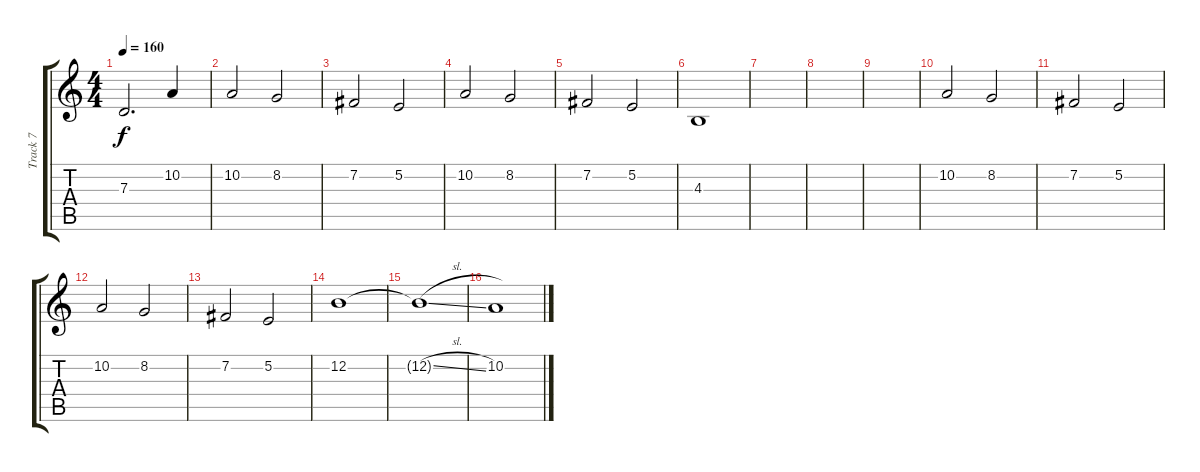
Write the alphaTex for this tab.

\track ("Track 7" "Track 7") {instrument flute}
\staff {score tabs}
\tuning (E4 B3 G3 D3 A2 E2) {hide}
\ts (4 4)
\tempo 160
\clef g2
\ks c
7.3{t}.2{d dy f} 10.2.4 |
10.2.2 8.2.2 |
7.2.2 5.2.2 |
10.2.2 8.2.2 |
7.2.2 5.2.2 |
4.3.1 |
|
|
|
10.2.2 8.2.2 |
7.2.2 5.2.2 |
10.2.2 8.2.2 |
7.2.2 5.2.2 |
12.2.1 |
12.2{sl t}.1 |
10.2.1
